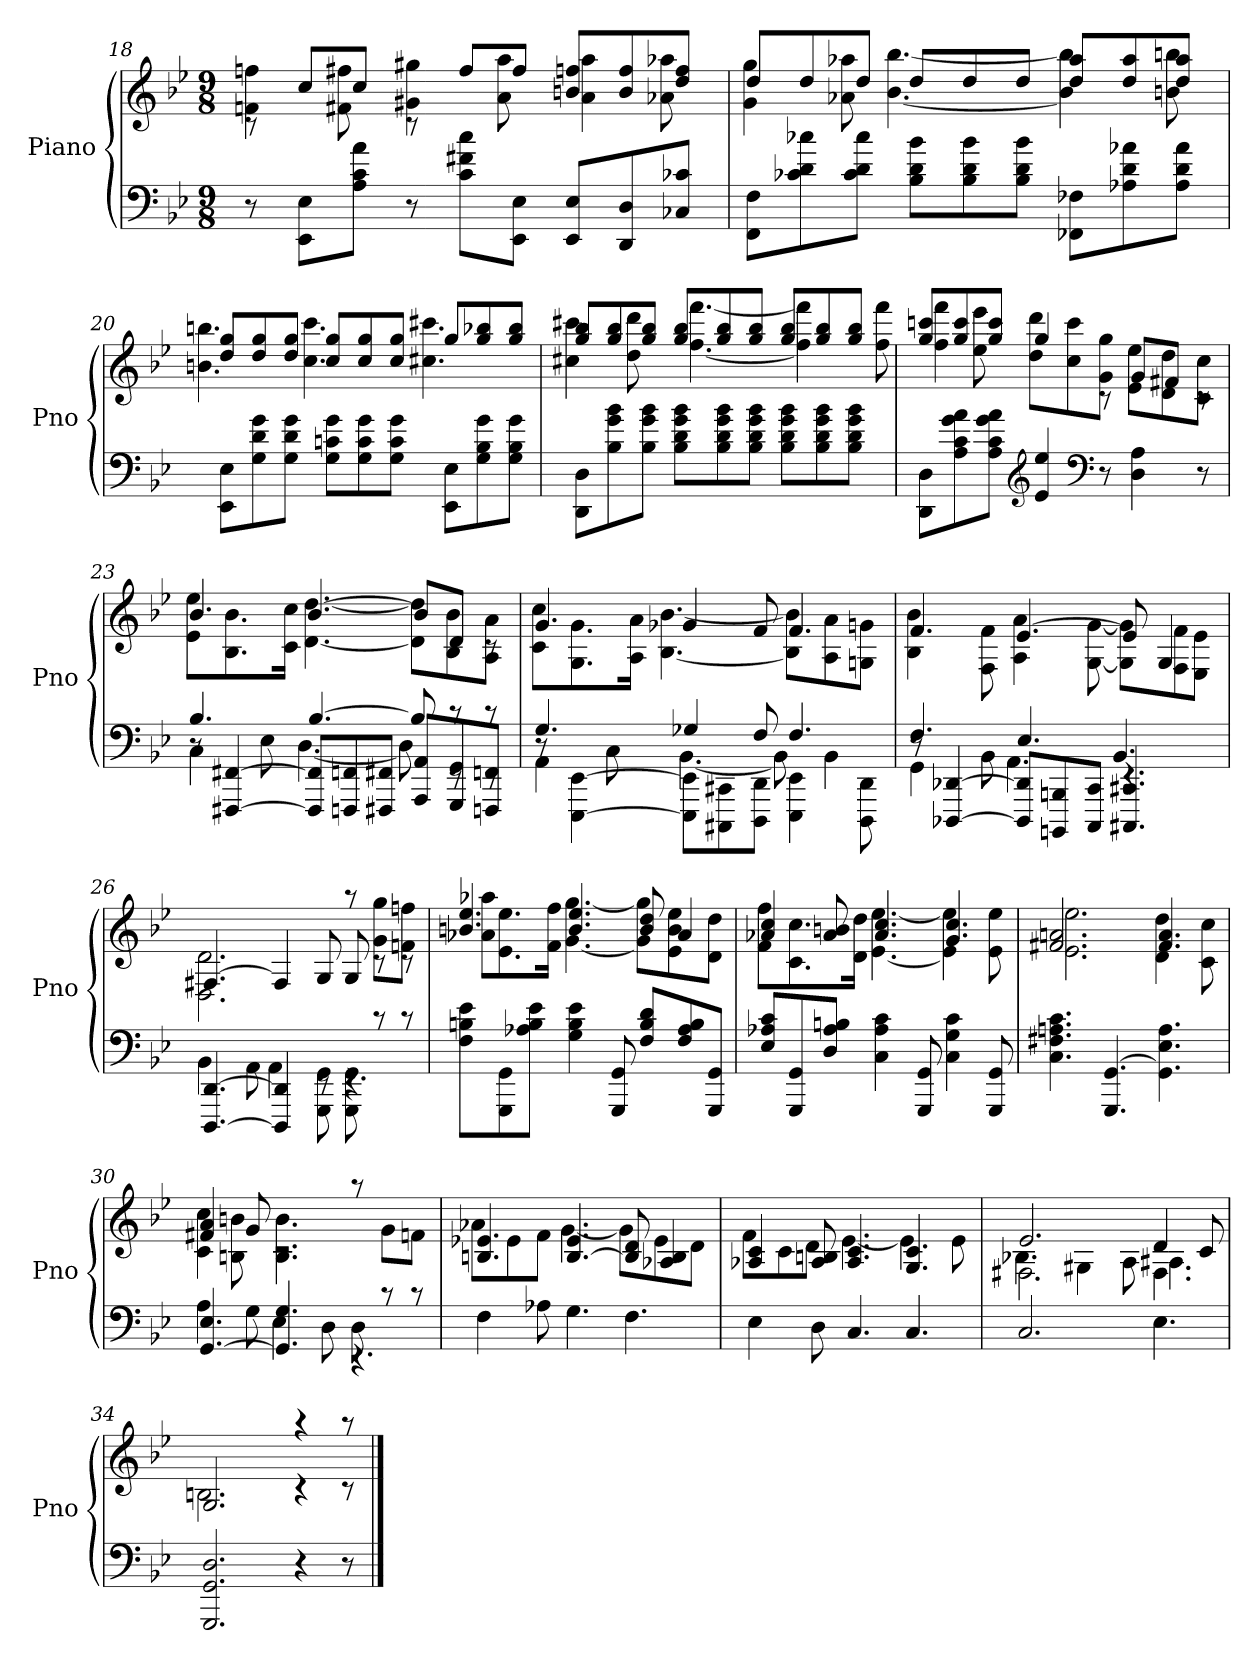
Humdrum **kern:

**kern	**kern
*part1	*part1
*staff2	*staff1
*I"Piano	*
*I'Pno	*
*clefF4	*clefG2
*k[b-e-]	*k[b-e-]
*g:	*g:
*M9/8	*M9/8
=18	=18
*	*^
8r	8rc	4fn 4ffn
8EE- 8E-L	8ccL	.
8A 8c 8aJ	8ccJ	8f#X 8ff#X
8r	8rc	4g#X 4gg#X
8c 8f#X 8ccL	8ff#L	.
8EE- 8E-J	8ff#J	8a 8aa
8EE- 8E-L	8bn 8ffnL	4a 4aa
8DD 8D	8b 8ff	.
8C-X 8c-XJ	8dd 8ffJ	8a-X 8aa-X
=19	=19	=19
8FF 8FL	8ddL	4g 4gg
8c-X 8d 8cc-X	8dd	.
8c- 8d 8cc-J	8ddJ	8a-X 8aa-X
8B- 8d 8b-L	8ddL	[4.b- [4.bb-
8B- 8d 8b-	8dd	.
8B- 8d 8b-J	8ddJ	.
8FF-X 8F-XL	8dd 8aa-L	4b-] 4bb-]
8A-X 8d 8a-X	8dd 8aa-	.
8A- 8d 8a-J	8dd 8aa-J	8bn 8bbn
=20	=20	=20
8EE- 8E-L	8dd 8ggL	4.bn 4.bbn
8G 8d 8g	8dd 8gg	.
8G 8d 8gJ	8dd 8ggJ	.
8G 8cn 8gL	8cc 8ggL	4.cc 4.ccc
8G 8c 8g	8cc 8gg	.
8G 8c 8gJ	8cc 8ggJ	.
8EE- 8E-L	8ggL	4.cc#X 4.ccc#X
8G 8B- 8g	8gg 8bb-X	.
8G 8B- 8gJ	8gg 8bb-J	.
=21	=21	=21
8DD 8DL	8gg 8bb-L	4cc#X 4ccc#X
8B- 8g 8b-	8gg 8bb-	.
8B- 8g 8b-J	8gg 8bb-J	8dd 8ddd
8B- 8d 8g 8b-L	8gg 8bb-L	[4.ff [4.fff
8B- 8d 8g 8b-	8gg 8bb-	.
8B- 8d 8g 8b-J	8gg 8bb-J	.
8B- 8d 8g 8b-L	8gg 8bb-L	4ff] 4fff]
8B- 8d 8g 8b-	8gg 8bb-	.
8B- 8d 8g 8b-J	8gg 8bb-J	8ff 8fff
=22	=22	=22
8DD 8DL	8gg 8cccnL	4ff 4fff
8A 8c 8g 8a	8gg 8ccc	.
8A 8c 8g 8aJ	8gg 8cccJ	8ee- 8eee-
*clefG2	*	*
4e- 4ee-	4gg	8dd 8dddL
.	.	8cc 8ccc
*clefF4	*	*
8r	8rc	8g 8ggJ
4D 4A	8gL	8e- 8ee-L
.	8f#XJ	8d 8dd
8r	8rc	8c 8ccJ
=23	=23	=23
*^	*	*
*	*^	*	*
8r	4C	4.B-	4.b-	8e- 8ee-L
[4FFF#X/ [4FF#X/	.	.	.	8.B- 8.b-
.	8E-	.	.	.
.	.	.	.	16c 16ccJk
8FFF#]/ 8FF#]/L	[4.D	[4.B-	[4.b-	[4.d [4.dd
8FFFn/ 8FFn/	.	.	.	.
8FFF#X/ 8FF#X/J	.	.	.	.
8AAA/ 8AA/L	8D]	8B-]	8b-L]	8d] 8dd]L
8GGG/ 8GG/	8rEE	8rc	8dJ	8B- 8b-
8FFFn/ 8FFn/J	8rEE	8rc	8rc	8A 8aJ
=24	=24	=24	=24	=24
8r	4AA	4.G	4.g	8c 8ccL
[4EEE-\ [4EE-\	.	.	.	8.G 8.g
.	8C	.	.	.
.	.	.	.	16A 16aJk
8EEE-]\ 8EE-]\L	[4.BB-	4G-X	4g-X	[4.B- [4.b-
8CCC#X\ 8CC#X\	.	.	.	.
8DDD\ 8DD\J	.	8F	8f	.
4EEE-\ 4EE-\	8BB-]	4.F	4.f	8B-] 8b-]L
.	4BB-	.	.	8A 8a
8DDD\ 8DD\	.	.	.	8Gn 8gnJ
=25	=25	=25	=25	=25
8r	4GG	4.F	4.f	4B- 4b-
[4DDD-X/ [4DD-X/	.	.	.	.
.	8BB-	.	.	8F 8f
8DDD-]/ 8DD-]/L	4.AA	4.E-	[4.e-	4A 4a
8BBBBn/ 8BBBn/	.	.	.	.
8CCC/ 8CC/J	.	.	.	[8G [8g
4.CCC#X/ 4.CC#X/	4.rEE	4.BB-	8e-]	8G] 8g]L
.	.	.	4G	8F 8f
.	.	.	.	8E- 8e-J
*	*v	*v	*	*
=26	=26	=26	=26
[4.DDD [4.DD	4BB-	[4.F#X	2.D 2.d
.	8AA	.	.
4DDD] 4DD]	4AA	4F#]	.
8rEE	8GGG 8GG	8G	.
4.rEE	8GGG 8GG	8G	8raa
.	8rc	8rc	8g 8ggL
.	8rc	8rc	8fn 8ffnJ
*v	*v	*	*
=27	=27	=27
8F 8Bn 8e-L	4.bn 4.ee-	8a-X 8aa-XL
8GGG 8GG	.	8.e- 8.ee-
8A-X 8B 8e-J	.	.
.	.	16f 16ffJk
4G 4B 4e-	4.b 4.ee-	[4.g [4.gg
8GGG 8GG	.	.
8F 8B 8dL	8b 8dd	8g] 8gg]L
8F 8A- 8B	4a-	8e- 8b 8ee-
8GGG 8GGJ	.	8d 8ddJ
=28	=28	=28
8E- 8A-X 8cL	4a-X 4cc	8f 8ffL
8GGG 8GG	.	8.c 8.cc
8D 8A- 8BnJ	8a- 8bn	.
.	.	16d 16ddJk
4C 4A- 4c	4.a- 4.cc	[4.e- [4.ee-
8GGG 8GG	.	.
4C 4G 4c	4.g 4.cc	4e-] 4ee-]
8GGG 8GG	.	8e- 8ee-
=29	=29	=29
4.C 4.F#X 4.An 4.c	2.f#X 2.an	2.e- 2.ee-
4.GGG [4.GG	.	.
4.GG] 4.E- 4.A	4.f# 4.a	4d 4dd
.	.	8c 8cc
=30	=30	=30
*^	*	*
[4.GG 4.E-	4A	4f#X 4a	4c 4cc
.	8G	8g	8Bn 8bn
4.GG] 4.G	4E-	2.rc	4.B 4.b
.	8D	.	.
4.rEE	8D	.	8raa
.	8rc	.	8gL
.	8rc	.	8fnJ
*v	*v	*	*
=31	=31	=31
4F	4.Bn 4.e-X	8a-XL
.	.	8e-
8A-X	.	8fJ
4.G	[4.B 4.e-	[4.g
4.F	8B] 8d	8gL]
.	4A-X 4B	8e-
.	.	8dJ
=32	=32	=32
4E-	4A-X 4c	8fL
.	.	8c
8D	8A- 8Bn	8dJ
4.C	4.A- 4.c	[4.e-
4.C	4.G 4.c	4e-]
.	.	8e-
=33	=33	=33
*	*	*^
2.C	2.F#X\	4.B-X	2.e-
.	.	4G#X	.
.	.	8A	.
4.E-	4.F#\	4.A#X	4d
.	.	.	8c
*	*	*v	*v
=34	=34	=34
2.GGG 2.GG 2.D	2.G	2.Bn
4r	4rc	4raa
8r	8rc	8raa
*	*v	*v
==	==
*-	*-
